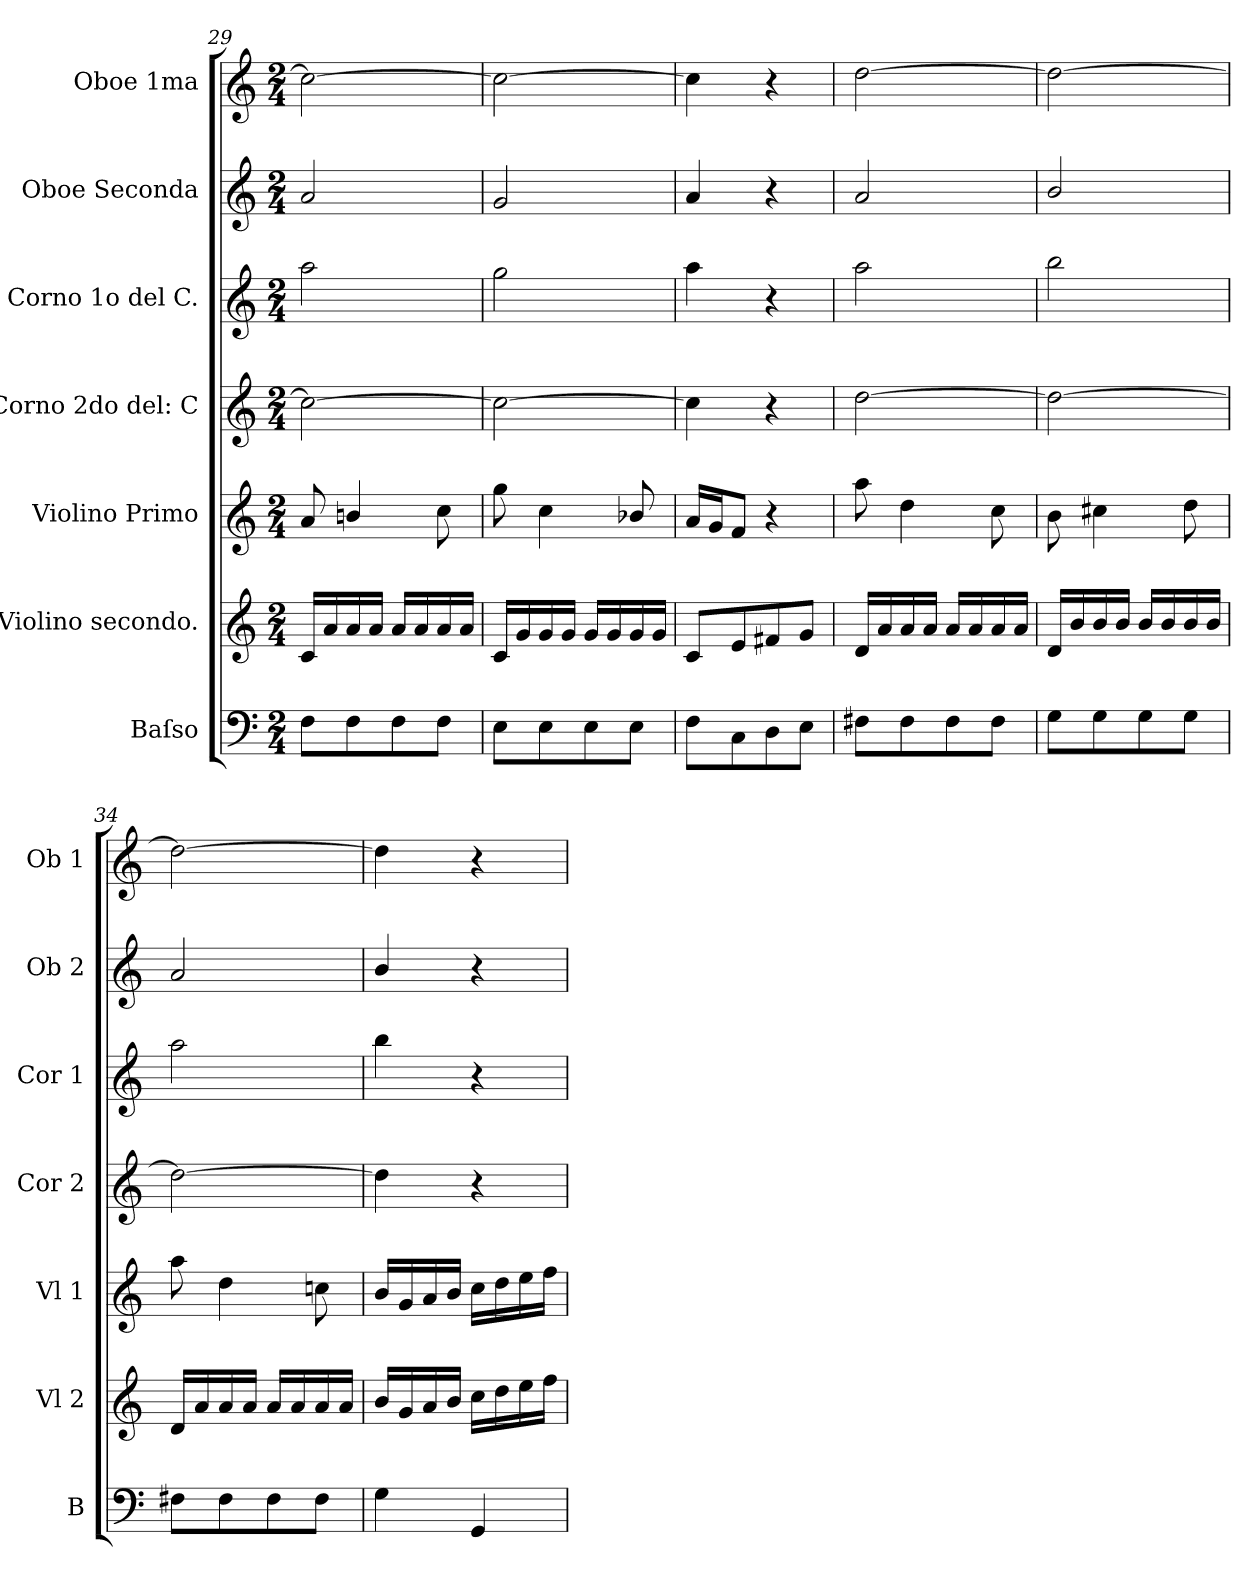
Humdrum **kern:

**kern	**kern	**kern	**kern	**kern	**kern	**kern
*part7	*part6	*part5	*part4	*part3	*part2	*part1
*staff7	*staff6	*staff5	*staff4	*staff3	*staff2	*staff1
*I"Baſso	*I"Violino secondo.	*I"Violino Primo	*I"Corno 2do del: C	*I"Corno 1o del C.	*I"Oboe Seconda	*I"Oboe 1ma
*I'B	*I'Vl 2	*I'Vl 1	*I'Cor 2	*I'Cor 1	*I'Ob 2	*I'Ob 1
*clefF4	*clefG2	*clefG2	*clefG2	*clefG2	*clefG2	*clefG2
*k[]	*k[]	*k[]	*k[]	*k[]	*k[]	*k[]
*M2/4	*M2/4	*M2/4	*M2/4	*M2/4	*M2/4	*M2/4
=29	=29	=29	=29	=29	=29	=29
8F\L	16c/LL	8a/	2cc\_<	2aa\	2a/	2cc\_<
.	16a/	.	.	.	.	.
8F\	16a/	4bn/	.	.	.	.
.	16a/JJ	.	.	.	.	.
8F\	16a/LL	.	.	.	.	.
.	16a/	.	.	.	.	.
8F\J	16a/	8cc\	.	.	.	.
.	16a/JJ	.	.	.	.	.
=30	=30	=30	=30	=30	=30	=30
8E\L	16c/LL	8gg\	2cc\_	2gg\	2g/	2cc\_
.	16g/	.	.	.	.	.
8E\	16g/	4cc\	.	.	.	.
.	16g/JJ	.	.	.	.	.
8E\	16g/LL	.	.	.	.	.
.	16g/	.	.	.	.	.
8E\J	16g/	8b-X/	.	.	.	.
.	16g/JJ	.	.	.	.	.
=31	=31	=31	=31	=31	=31	=31
8F\L	8c/L	16a/LL	4cc\]	4aa\	4a/	4cc\]
.	.	16g/J	.	.	.	.
8C\	8e/	8f/J	.	.	.	.
8D\	8f#X/	4r	4r	4r	4r	4r
8E\J	8g/J	.	.	.	.	.
=32	=32	=32	=32	=32	=32	=32
8F#X\L	16d/LL	8aa\	[<2dd\	2aa\	2a/	[<2dd\
.	16a/	.	.	.	.	.
8F#\	16a/	4dd\	.	.	.	.
.	16a/JJ	.	.	.	.	.
8F#\	16a/LL	.	.	.	.	.
.	16a/	.	.	.	.	.
8F#\J	16a/	8cc\	.	.	.	.
.	16a/JJ	.	.	.	.	.
=33	=33	=33	=33	=33	=33	=33
8G\L	16d/LL	8b\	2dd\_<	2bb\	2b/	2dd\_<
.	16b/	.	.	.	.	.
8G\	16b/	4cc#X\	.	.	.	.
.	16b/JJ	.	.	.	.	.
8G\	16b/LL	.	.	.	.	.
.	16b/	.	.	.	.	.
8G\J	16b/	8dd\	.	.	.	.
.	16b/JJ	.	.	.	.	.
=34	=34	=34	=34	=34	=34	=34
8F#X\L	16d/LL	8aa\	2dd\_	2aa\	2a/	2dd\_
.	16a/	.	.	.	.	.
8F#\	16a/	4dd\	.	.	.	.
.	16a/JJ	.	.	.	.	.
8F#\	16a/LL	.	.	.	.	.
.	16a/	.	.	.	.	.
8F#\J	16a/	8ccn\	.	.	.	.
.	16a/JJ	.	.	.	.	.
=35	=35	=35	=35	=35	=35	=35
4G\	16b/LL	16b/LL	4dd\]	4bb\	4b/	4dd\]
.	16g/	16g/	.	.	.	.
.	16a/	16a/	.	.	.	.
.	16b/JJ	16b/JJ	.	.	.	.
4GG/	16cc\LL	16cc\LL	4r	4r	4r	4r
.	16dd\	16dd\	.	.	.	.
.	16ee\	16ee\	.	.	.	.
.	16ff\JJ	16ff\JJ	.	.	.	.
=	=	=	=	=	=	=
*-	*-	*-	*-	*-	*-	*-
